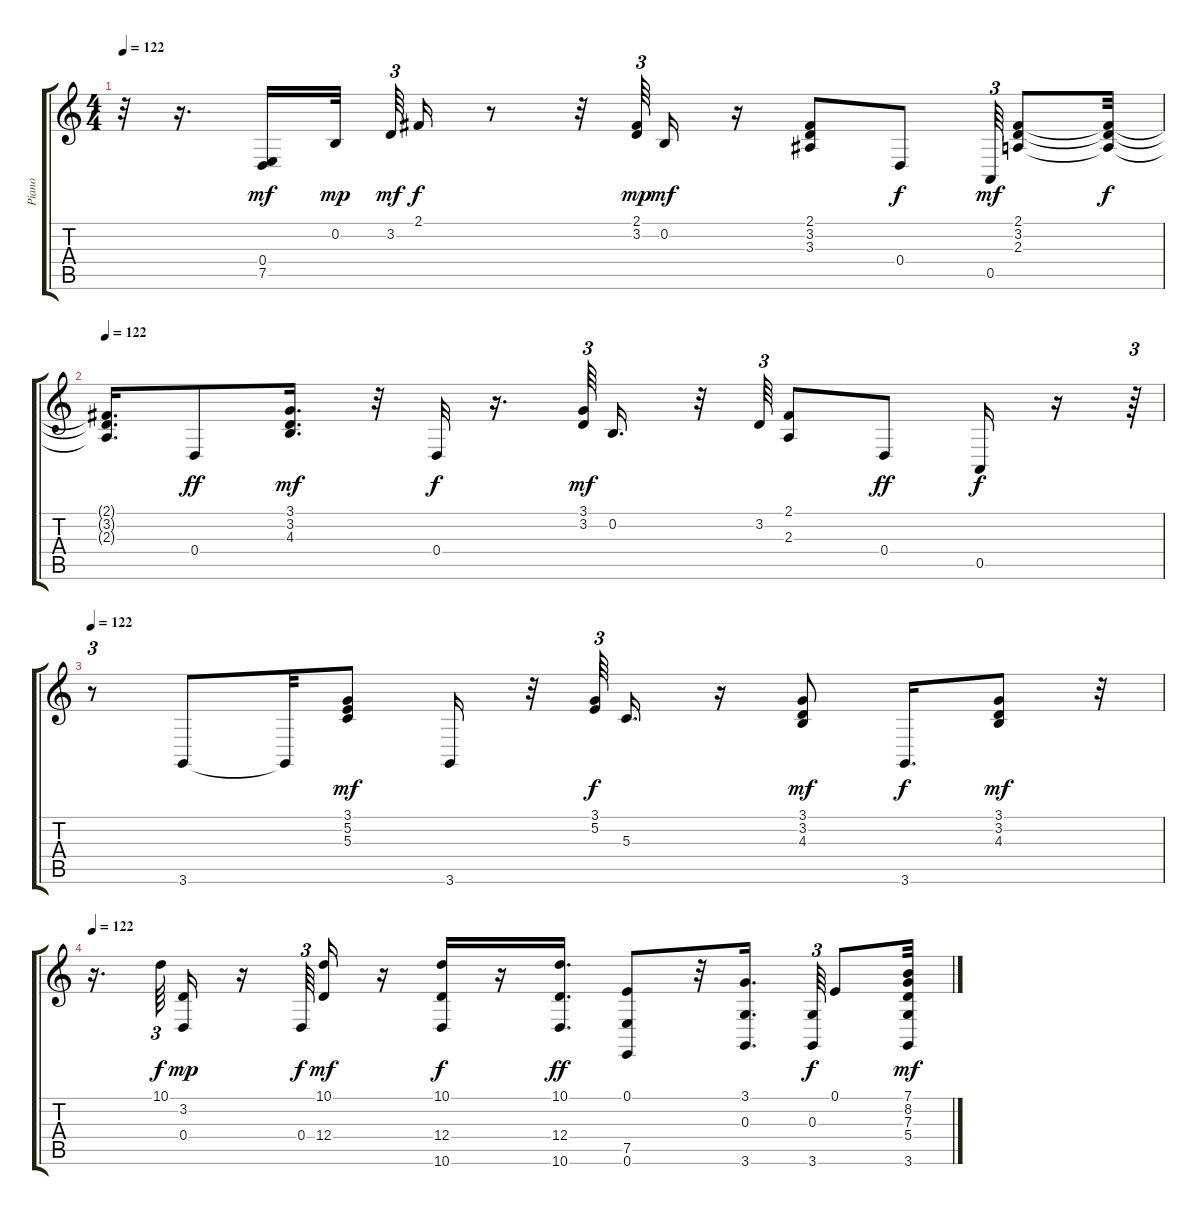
\track ("Piano" "Piano") {instrument acousticgrandpiano}
\staff {score tabs}
\tuning (E4 B3 G3 D3 A2 E2) {hide}
\ts (4 4)
\tempo 122
\clef g2
\ks c
r.32{dy f} r.16{d} (0.4 7.5).16{dy mf} 0.2.32{dy mp} 3.2.64{tu (3 2) dy mf} 2.1.16{dy f} r.8 r.32 (2.1 3.2).64{tu (3 2) dy mp} 0.2.16{dy mf} r.16 (2.1 3.2 3.3).8 0.4.8{dy f} 0.5.64{tu (3 2) dy mf} (2.1 3.2 2.3).8 (2.1{t} 3.2{t} 2.3{t}).32{dy f} |
\tempo 122
(2.1{t} 3.2{t} 2.3{t}).16{d} 0.4.8{dy ff} (3.1 3.2 4.3).16{d dy mf} r.32 0.4.32{dy f} r.16{d} (3.1 3.2).64{tu (3 2) dy mf} 0.2.16{d} r.32 3.2.64{tu (3 2)} (2.1 2.3).8 0.4.8{dy ff} 0.5.16{dy f} r.16 r.64{tu (3 2)} |
\tempo 122
r.8{tu (3 2)} 3.6.8 3.6{t}.32 (3.1 5.2 5.3).8{dy mf} 3.6.16 r.32 (3.1 5.2).64{tu (3 2) dy f} 5.3.16{d} r.16 (3.1 3.2 4.3).8{dy mf} 3.6.16{d dy f} (3.1 3.2 4.3).8{dy mf} r.32 |
\tempo 122
r.16{d} 10.1.64{tu (3 2) dy f} (3.2 0.4).16{dy mp} r.16 0.4.64{tu (3 2) dy f} (10.1 12.4).16{dy mf} r.16 (10.1 12.4 10.6).16{dy f} r.16 (10.1 12.4 10.6).16{d dy ff} (0.1 7.5 0.6).8 r.32 (3.1 0.3 3.6).16{d} (0.3 3.6).64{tu (3 2) dy f} 0.1.8 (7.1 8.2 7.3 5.4 3.6).32{dy mf}
